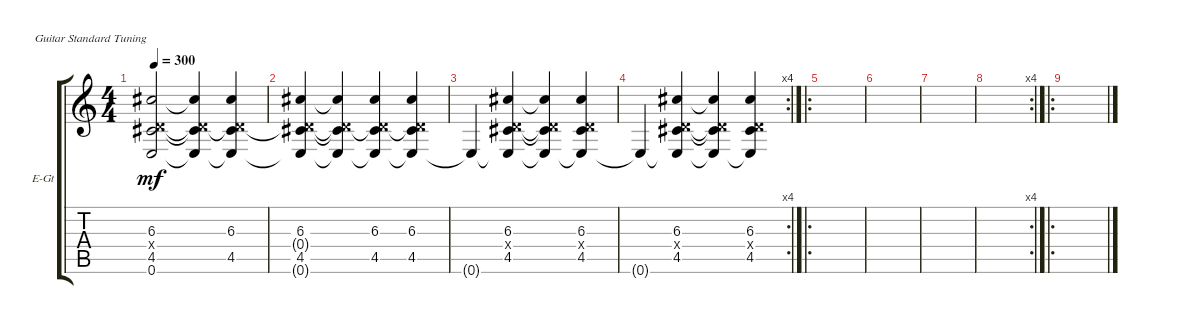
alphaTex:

\defaultSystemsLayout 4
\bracketExtendMode groupsimilarinstruments
\firstSystemTrackNameOrientation horizontal
\otherSystemsTrackNameOrientation horizontal
\track ("Гитара 2" "E-Gt") {instrument distortionguitar}
\staff {score tabs}
\tuning (E4 B3 G3 D3 A2 E2)
\ts (4 4)
\tempo 300
\clef g2
\scale
0.333333
\ks c
(6.3{t} 4.5{t} 0.4{x t} 0.6{t}).2{dy mf} (6.3{t} 0.4{x t} 4.5{t} 0.6{t}).4 (6.3 0.4{x t} 4.5 0.6{t}).4 |
\scale
0.322751 (6.3 0.4{x t} 4.5 0.6{t}).4 (0.6{t} 0.4{x t} 6.3{t} 4.5{t}).4 (6.3 4.5 0.6{t} 0.4{x t}).4 (6.3 4.5 0.6{t} 0.4{x t}).4 |
\scale
0.322751 0.6{t}.4 (6.3 4.5 0.4{x} 0.6{t}).4 (0.6{t} 6.3{t} 4.5{t} 0.4{x t}).4 (4.5 0.4{x} 0.6{t} 6.3).4 |
\rc 4
\scale
0.354497 0.6{t}.4 (6.3 0.6{t} 4.5 0.4{x}).4 (0.6{t} 6.3{t} 4.5{t} 0.4{x t}).4 (0.6{t} 4.5 6.3 0.4{x}).4 |
\ro
\scale
0.374359 |
\scale
0.312821 |
\scale
0.312821 |
\rc 4
|
\ro
